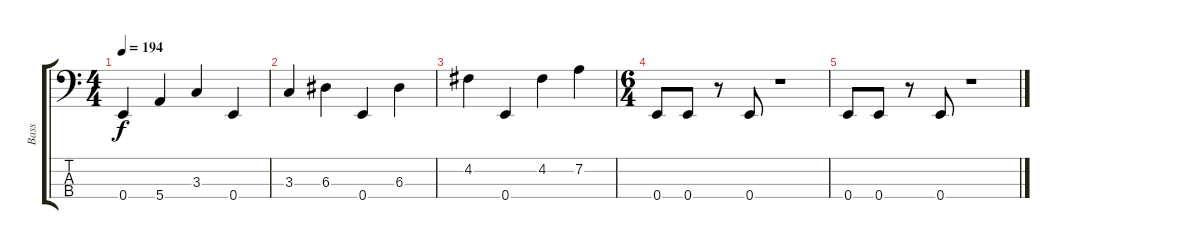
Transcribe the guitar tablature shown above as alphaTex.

\track ("Bass" "Bass") {instrument electricbassfinger}
\staff {score tabs}
\tuning (G2 D2 A1 E1) {hide}
\ts (4 4)
\tempo 194
\clef f4
\ks c
0.4.4{dy f} 5.4.4 3.3.4 0.4.4 |
3.3.4 6.3.4 0.4.4 6.3.4 |
4.2.4 0.4.4 4.2.4 7.2.4 |
\ts (6 4)
0.4.8 0.4.8 r.8 0.4.8 r.1 |
0.4.8 0.4.8 r.8 0.4.8 r.1
